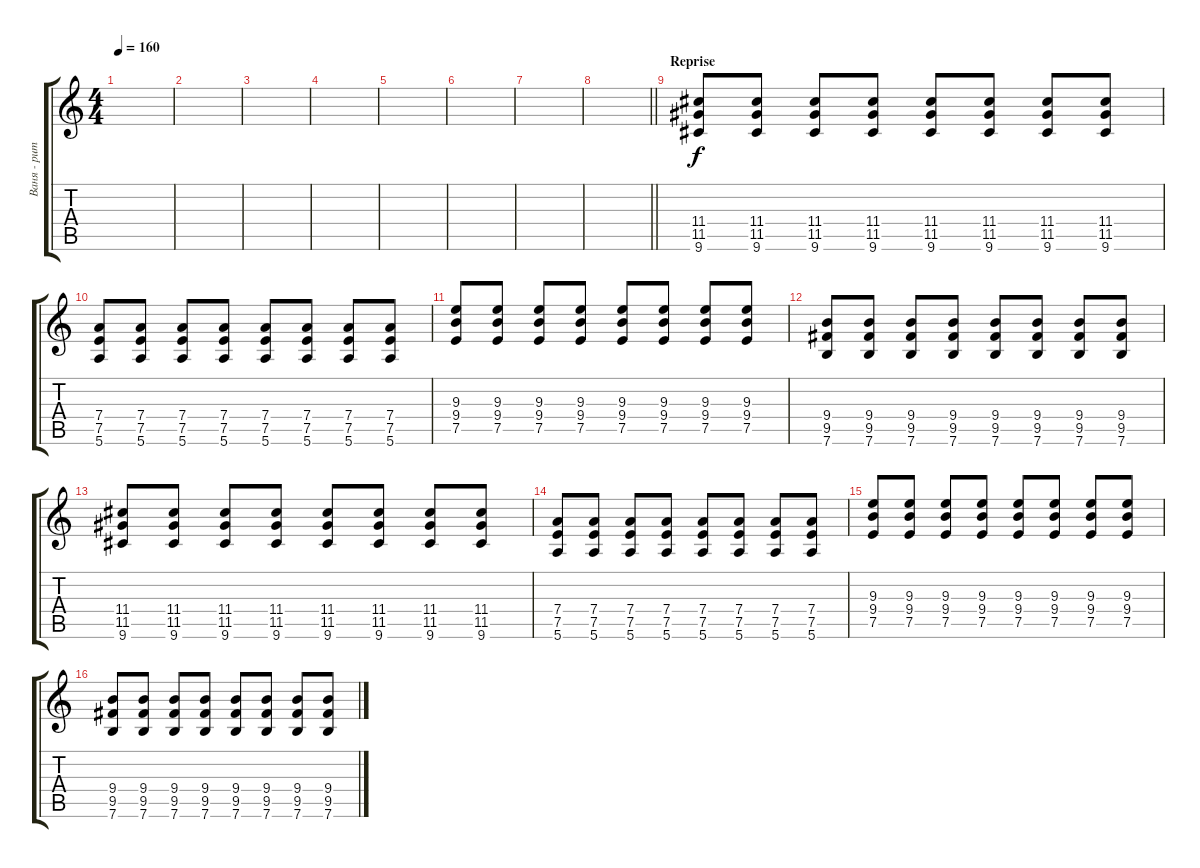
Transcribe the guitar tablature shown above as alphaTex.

\track ("Ваня - ритм гитара" "Ваня - рит") {instrument distortionguitar}
\staff {score tabs}
\tuning (E4 B3 G3 D3 A2 E2) {hide}
\ts (4 4)
\tempo 160
\clef g2
\ks c
|
|
|
|
|
|
|
\barLineRight lightlight
|
\section ("" "Reprise")
(11.4 11.5 9.6).8 (11.4 11.5 9.6).8 (11.4 11.5 9.6).8 (11.4 11.5 9.6).8 (11.4 11.5 9.6).8 (11.4 11.5 9.6).8 (11.4 11.5 9.6).8 (11.4 11.5 9.6).8 |
(7.4 7.5 5.6).8 (7.4 7.5 5.6).8 (7.4 7.5 5.6).8 (7.4 7.5 5.6).8 (7.4 7.5 5.6).8 (7.4 7.5 5.6).8 (7.4 7.5 5.6).8 (7.4 7.5 5.6).8 |
(9.3 9.4 7.5).8 (9.3 9.4 7.5).8 (9.3 9.4 7.5).8 (9.3 9.4 7.5).8 (9.3 9.4 7.5).8 (9.3 9.4 7.5).8 (9.3 9.4 7.5).8 (9.3 9.4 7.5).8 |
(9.4 9.5 7.6).8 (9.4 9.5 7.6).8 (9.4 9.5 7.6).8 (9.4 9.5 7.6).8 (9.4 9.5 7.6).8 (9.4 9.5 7.6).8 (9.4 9.5 7.6).8 (9.4 9.5 7.6).8 |
(11.4 11.5 9.6).8 (11.4 11.5 9.6).8 (11.4 11.5 9.6).8 (11.4 11.5 9.6).8 (11.4 11.5 9.6).8 (11.4 11.5 9.6).8 (11.4 11.5 9.6).8 (11.4 11.5 9.6).8 |
(7.4 7.5 5.6).8 (7.4 7.5 5.6).8 (7.4 7.5 5.6).8 (7.4 7.5 5.6).8 (7.4 7.5 5.6).8 (7.4 7.5 5.6).8 (7.4 7.5 5.6).8 (7.4 7.5 5.6).8 |
(9.3 9.4 7.5).8 (9.3 9.4 7.5).8 (9.3 9.4 7.5).8 (9.3 9.4 7.5).8 (9.3 9.4 7.5).8 (9.3 9.4 7.5).8 (9.3 9.4 7.5).8 (9.3 9.4 7.5).8 |
(9.4 9.5 7.6).8 (9.4 9.5 7.6).8 (9.4 9.5 7.6).8 (9.4 9.5 7.6).8 (9.4 9.5 7.6).8 (9.4 9.5 7.6).8 (9.4 9.5 7.6).8 (9.4 9.5 7.6).8
